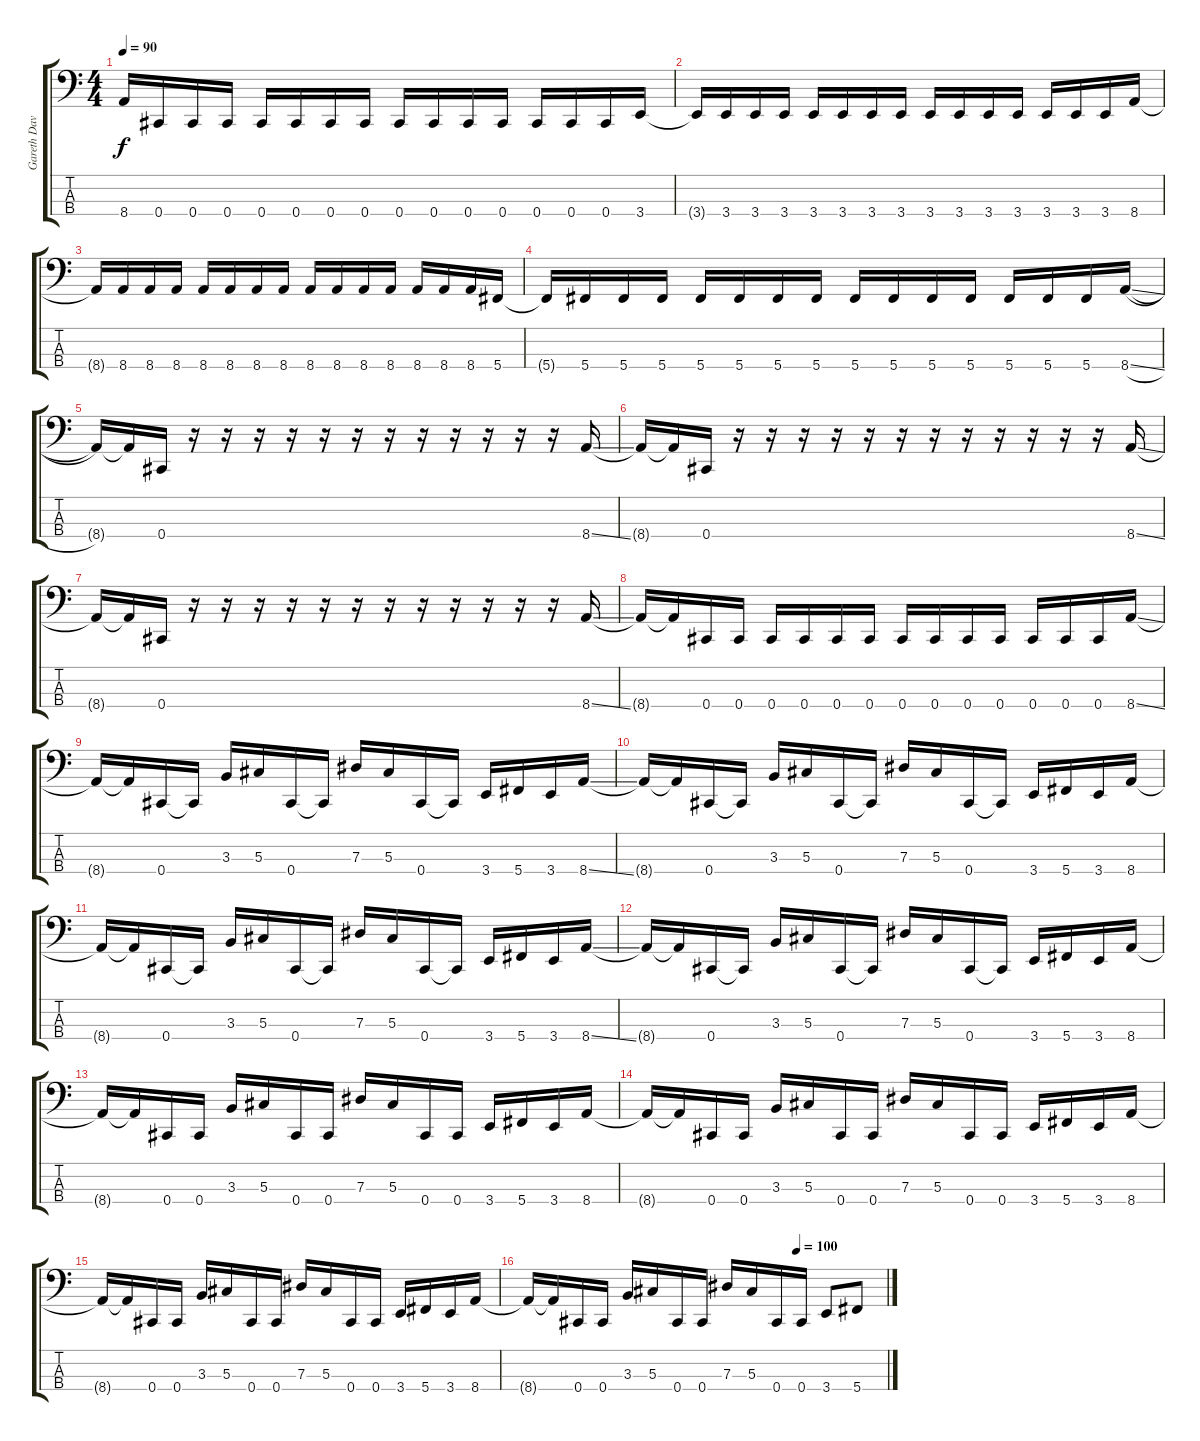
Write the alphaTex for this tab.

\track ("Gareth Davis" "Gareth Dav") {instrument electricbassfinger}
\staff {score tabs}
\tuning (Gb2 Db2 Ab1 Db1) {hide}
\ts (4 4)
\tempo 90
\clef f4
\ks c
8.4{t}.16{dy f} 0.4.16 0.4.16 0.4.16 0.4.16 0.4.16 0.4.16 0.4.16 0.4.16 0.4.16 0.4.16 0.4.16 0.4.16 0.4.16 0.4.16 3.4.16 |
3.4{t}.16 3.4.16 3.4.16 3.4.16 3.4.16 3.4.16 3.4.16 3.4.16 3.4.16 3.4.16 3.4.16 3.4.16 3.4.16 3.4.16 3.4.16 8.4.16 |
8.4{t}.16 8.4.16 8.4.16 8.4.16 8.4.16 8.4.16 8.4.16 8.4.16 8.4.16 8.4.16 8.4.16 8.4.16 8.4.16 8.4.16 8.4.16 5.4.16 |
5.4{t}.16 5.4.16 5.4.16 5.4.16 5.4.16 5.4.16 5.4.16 5.4.16 5.4.16 5.4.16 5.4.16 5.4.16 5.4.16 5.4.16 5.4.16 8.4{sl}.16 |
8.4{t}.16 8.4{t}.16 0.4.16 r.16 r.16 r.16 r.16 r.16 r.16 r.16 r.16 r.16 r.16 r.16 r.16 8.4{ss}.16 |
8.4{t}.16 8.4{t}.16 0.4.16 r.16 r.16 r.16 r.16 r.16 r.16 r.16 r.16 r.16 r.16 r.16 r.16 8.4{ss}.16 |
8.4{t}.16 8.4{t}.16 0.4.16 r.16 r.16 r.16 r.16 r.16 r.16 r.16 r.16 r.16 r.16 r.16 r.16 8.4{ss}.16 |
8.4{t}.16 8.4{t}.16 0.4.16 0.4.16 0.4.16 0.4.16 0.4.16 0.4.16 0.4.16 0.4.16 0.4.16 0.4.16 0.4.16 0.4.16 0.4.16 8.4{ss}.16 |
8.4{t}.16 8.4{t}.16 0.4.16 0.4{t}.16 3.3.16 5.3.16 0.4.16 0.4{t}.16 7.3.16 5.3.16 0.4.16 0.4{t}.16 3.4.16 5.4.16 3.4.16 8.4{ss}.16 |
8.4{t}.16 8.4{t}.16 0.4.16 0.4{t}.16 3.3.16 5.3.16 0.4.16 0.4{t}.16 7.3.16 5.3.16 0.4.16 0.4{t}.16 3.4.16 5.4.16 3.4.16 8.4.16 |
8.4{t}.16 8.4{t}.16 0.4.16 0.4{t}.16 3.3.16 5.3.16 0.4.16 0.4{t}.16 7.3.16 5.3.16 0.4.16 0.4{t}.16 3.4.16 5.4.16 3.4.16 8.4{ss}.16 |
8.4{t}.16 8.4{t}.16 0.4.16 0.4{t}.16 3.3.16 5.3.16 0.4.16 0.4{t}.16 7.3.16 5.3.16 0.4.16 0.4{t}.16 3.4.16 5.4.16 3.4.16 8.4.16 |
8.4{t}.16 8.4{t}.16 0.4.16 0.4.16 3.3.16 5.3.16 0.4.16 0.4.16 7.3.16 5.3.16 0.4.16 0.4.16 3.4.16 5.4.16 3.4.16 8.4.16 |
8.4{t}.16 8.4{t}.16 0.4.16 0.4.16 3.3.16 5.3.16 0.4.16 0.4.16 7.3.16 5.3.16 0.4.16 0.4.16 3.4.16 5.4.16 3.4.16 8.4.16 |
8.4{t}.16 8.4{t}.16 0.4.16 0.4.16 3.3.16 5.3.16 0.4.16 0.4.16 7.3.16 5.3.16 0.4.16 0.4.16 3.4.16 5.4.16 3.4.16 8.4.16 |
\tempo (100 0.75)
8.4{t}.16 8.4{t}.16 0.4.16 0.4.16 3.3.16 5.3.16 0.4.16 0.4.16 7.3.16 5.3.16 0.4.16 0.4.16 3.4.8 5.4.8
